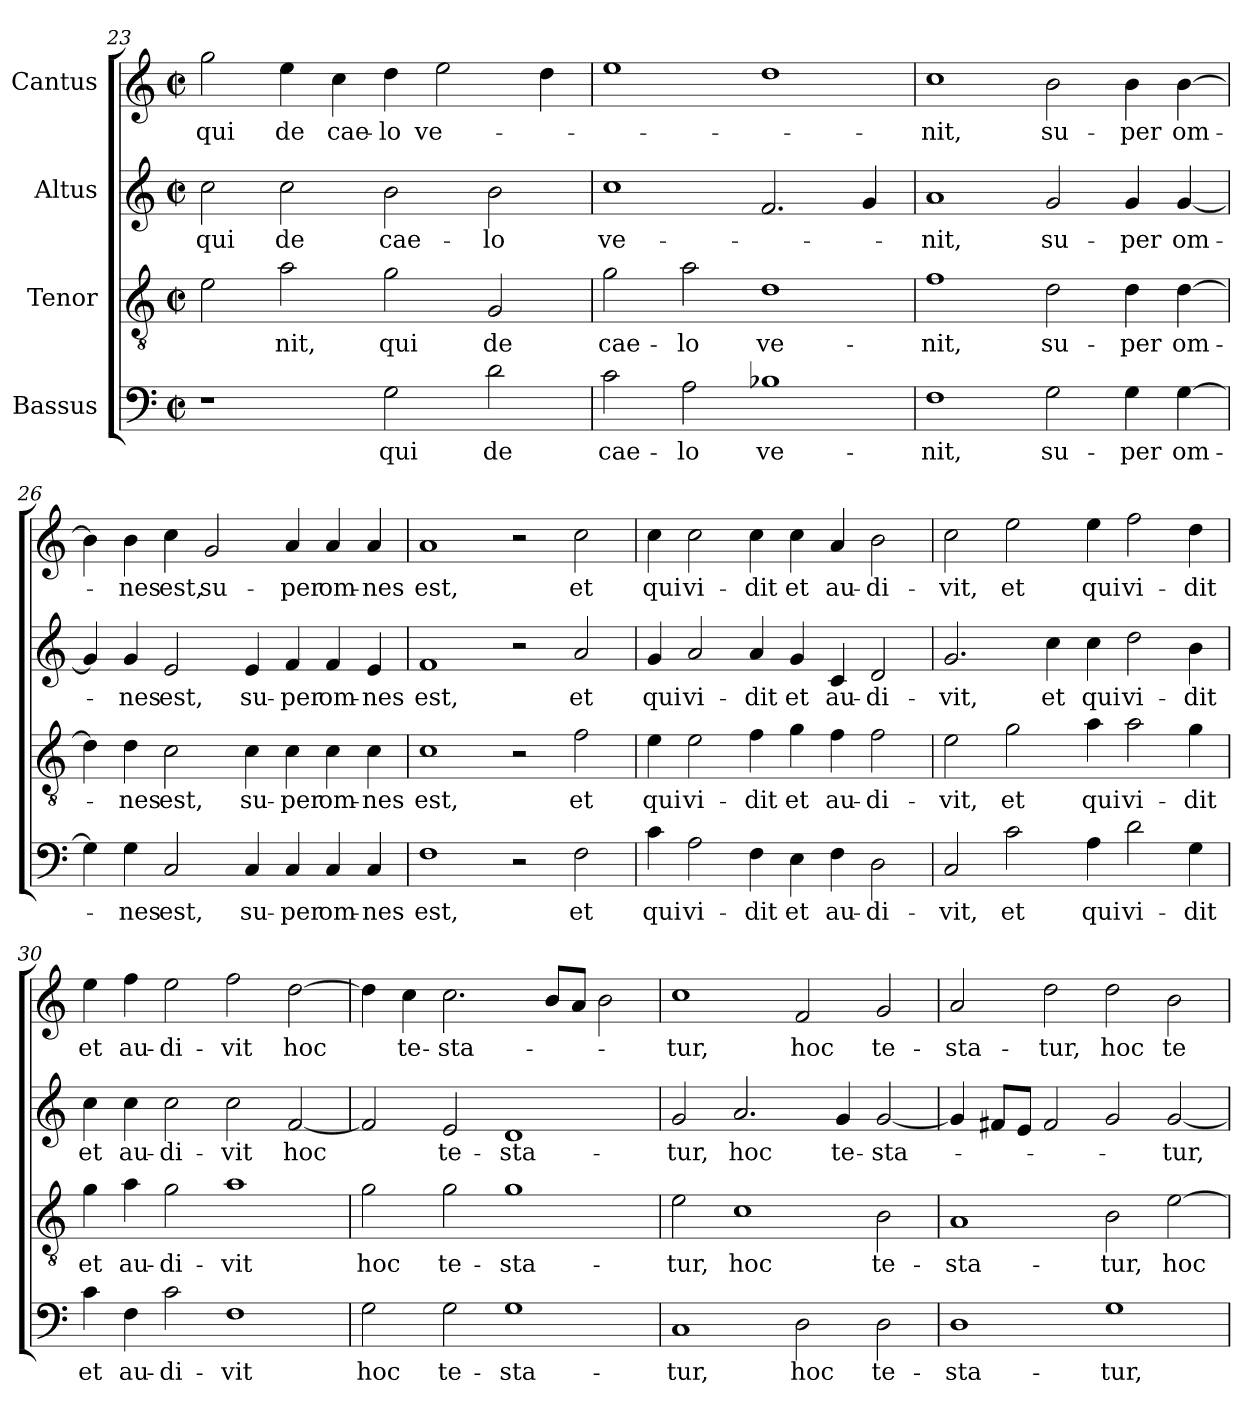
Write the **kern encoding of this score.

**kern	**text	**kern	**text	**kern	**text	**kern	**text
*part4	*part4	*part3	*part3	*part2	*part2	*part1	*part1
*staff4	*staff4	*staff3	*staff3	*staff2	*staff2	*staff1	*staff1
*I"Bassus	*	*I"Tenor	*	*I"Altus	*	*I"Cantus	*
*clefF4	*	*clefGv2	*	*clefG2	*	*clefG2	*
*k[]	*	*k[]	*	*k[]	*	*k[]	*
*M4/2	*	*M4/2	*	*M4/2	*	*M4/2	*
*met(c|)	*	*met(c|)	*	*met(c|)	*	*met(c|)	*
=23	=23	=23	=23	=23	=23	=23	=23
!	!	!	!	!	!LO:LY:b	!	!LO:LY:b
1r	.	2e\	.	2cc\	qui	2gg\	qui
!	!	!	!LO:LY:b	!	!LO:LY:b	!	!LO:LY:b
.	.	2a\	-nit,	2cc\	de	4ee\	de
!	!	!	!	!	!	!	!LO:LY:b
.	.	.	.	.	.	4cc\	cae-
!	!LO:LY:b	!	!LO:LY:b	!	!LO:LY:b	!	!LO:LY:b
2G\	qui	2g\	qui	2b\	cae-	4dd\	-lo
!	!	!	!	!	!	!	!LO:LY:b
.	.	.	.	.	.	2ee\	ve-
!	!LO:LY:b	!	!LO:LY:b	!	!LO:LY:b	!	!
2d\	de	2G/	de	2b\	-lo	.	.
.	.	.	.	.	.	4dd\	.
=24	=24	=24	=24	=24	=24	=24	=24
!	!LO:LY:b	!	!LO:LY:b	!	!LO:LY:b	!	!
2c\	cae-	2g\	cae-	1cc	ve-	1ee	.
!	!LO:LY:b	!	!LO:LY:b	!	!	!	!
2A\	-lo	2a\	-lo	.	.	.	.
!	!LO:LY:b	!	!LO:LY:b	!	!	!	!
1B-X	ve-	1d	ve-	2.f/	.	1dd	.
.	.	.	.	4g/	.	.	.
=25	=25	=25	=25	=25	=25	=25	=25
!	!LO:LY:b	!	!LO:LY:b	!	!LO:LY:b	!	!LO:LY:b
1F	-nit,	1f	-nit,	1a	-nit,	1cc	-nit,
!	!LO:LY:b	!	!LO:LY:b	!	!LO:LY:b	!	!LO:LY:b
2G\	su-	2d\	su-	2g/	su-	2b\	su-
!	!LO:LY:b	!	!LO:LY:b	!	!LO:LY:b	!	!LO:LY:b
4G\	-per	4d\	-per	4g/	-per	4b\	-per
!	!LO:LY:b	!	!LO:LY:b	!	!LO:LY:b	!	!LO:LY:b
[4G\	om-	[4d\	om-	[4g/	om-	[4b\	om-
!!LO:LB:g=z
=26	=26	=26	=26	=26	=26	=26	=26
4G\]	.	4d\]	.	4g/]	.	4b\]	.
!	!LO:LY:b	!	!LO:LY:b	!	!LO:LY:b	!	!LO:LY:b
4G\	-nes	4d\	-nes	4g/	-nes	4b\	-nes
!	!LO:LY:b	!	!LO:LY:b	!	!LO:LY:b	!	!LO:LY:b
2C/	est,	2c\	est,	2e/	est,	4cc\	est,
!	!	!	!	!	!	!	!LO:LY:b
.	.	.	.	.	.	2g/	su-
!	!LO:LY:b	!	!LO:LY:b	!	!LO:LY:b	!	!
4C/	su-	4c\	su-	4e/	su-	.	.
!	!LO:LY:b	!	!LO:LY:b	!	!LO:LY:b	!	!LO:LY:b
4C/	-per	4c\	-per	4f/	-per	4a/	-per
!	!LO:LY:b	!	!LO:LY:b	!	!LO:LY:b	!	!LO:LY:b
4C/	om-	4c\	om-	4f/	om-	4a/	om-
!	!LO:LY:b	!	!LO:LY:b	!	!LO:LY:b	!	!LO:LY:b
4C/	-nes	4c\	-nes	4e/	-nes	4a/	-nes
=27	=27	=27	=27	=27	=27	=27	=27
!	!LO:LY:b	!	!LO:LY:b	!	!LO:LY:b	!	!LO:LY:b
1F	est,	1c	est,	1f	est,	1a	est,
2r	.	2r	.	2r	.	2r	.
!	!LO:LY:b	!	!LO:LY:b	!	!LO:LY:b	!	!LO:LY:b
2F\	et	2f\	et	2a/	et	2cc\	et
=28	=28	=28	=28	=28	=28	=28	=28
!	!LO:LY:b	!	!LO:LY:b	!	!LO:LY:b	!	!LO:LY:b
4c\	qui	4e\	qui	4g/	qui	4cc\	qui
!	!LO:LY:b	!	!LO:LY:b	!	!LO:LY:b	!	!LO:LY:b
2A\	vi-	2e\	vi-	2a/	vi-	2cc\	vi-
!	!LO:LY:b	!	!LO:LY:b	!	!LO:LY:b	!	!LO:LY:b
4F\	-dit	4f\	-dit	4a/	-dit	4cc\	-dit
!	!LO:LY:b	!	!LO:LY:b	!	!LO:LY:b	!	!LO:LY:b
4E\	et	4g\	et	4g/	et	4cc\	et
!	!LO:LY:b	!	!LO:LY:b	!	!LO:LY:b	!	!LO:LY:b
4F\	au-	4f\	au-	4c/	au-	4a/	au-
!	!LO:LY:b	!	!LO:LY:b	!	!LO:LY:b	!	!LO:LY:b
2D\	-di-	2f\	-di-	2d/	-di-	2b\	-di-
=29	=29	=29	=29	=29	=29	=29	=29
!	!LO:LY:b	!	!LO:LY:b	!	!LO:LY:b	!	!LO:LY:b
2C/	-vit,	2e\	-vit,	2.g/	-vit,	2cc\	-vit,
!	!LO:LY:b	!	!LO:LY:b	!	!	!	!LO:LY:b
2c\	et	2g\	et	.	.	2ee\	et
!	!	!	!	!	!LO:LY:b	!	!
.	.	.	.	4cc\	et	.	.
!	!LO:LY:b	!	!LO:LY:b	!	!LO:LY:b	!	!LO:LY:b
4A\	qui	4a\	qui	4cc\	qui	4ee\	qui
!	!LO:LY:b	!	!LO:LY:b	!	!LO:LY:b	!	!LO:LY:b
2d\	vi-	2a\	vi-	2dd\	vi-	2ff\	vi-
!	!LO:LY:b	!	!LO:LY:b	!	!LO:LY:b	!	!LO:LY:b
4G\	-dit	4g\	-dit	4b\	-dit	4dd\	-dit
!!LO:PB:g=z
=30	=30	=30	=30	=30	=30	=30	=30
!	!LO:LY:b	!	!LO:LY:b	!	!LO:LY:b	!	!LO:LY:b
4c\	et	4g\	et	4cc\	et	4ee\	et
!	!LO:LY:b	!	!LO:LY:b	!	!LO:LY:b	!	!LO:LY:b
4F\	au-	4a\	au-	4cc\	au-	4ff\	au-
!	!LO:LY:b	!	!LO:LY:b	!	!LO:LY:b	!	!LO:LY:b
2c\	-di-	2g\	-di-	2cc\	-di-	2ee\	-di-
!	!LO:LY:b	!	!LO:LY:b	!	!LO:LY:b	!	!LO:LY:b
1F	-vit	1a	-vit	2cc\	-vit	2ff\	-vit
!	!	!	!	!	!LO:LY:b	!	!LO:LY:b
.	.	.	.	[2f/	hoc	[2dd\	hoc
=31	=31	=31	=31	=31	=31	=31	=31
!	!LO:LY:b	!	!LO:LY:b	!	!	!	!
2G\	hoc	2g\	hoc	2f/]	.	4dd\]	.
!	!	!	!	!	!	!	!LO:LY:b
.	.	.	.	.	.	4cc\	te-
!	!LO:LY:b	!	!LO:LY:b	!	!LO:LY:b	!	!LO:LY:b
2G\	te-	2g\	te-	2e/	te-	2.cc\	-sta-
!	!LO:LY:b	!	!LO:LY:b	!	!LO:LY:b	!	!
1G	-sta-	1g	-sta-	1d	-sta-	.	.
.	.	.	.	.	.	8b/L	.
.	.	.	.	.	.	8a/J	.
.	.	.	.	.	.	2b\	.
=32	=32	=32	=32	=32	=32	=32	=32
!	!LO:LY:b	!	!LO:LY:b	!	!LO:LY:b	!	!LO:LY:b
1C	-tur,	2e\	-tur,	2g/	-tur,	1cc	-tur,
!	!	!	!LO:LY:b	!	!LO:LY:b	!	!
.	.	1c	hoc	2.a/	hoc	.	.
!	!LO:LY:b	!	!	!	!	!	!LO:LY:b
2D\	hoc	.	.	.	.	2f/	hoc
!	!	!	!	!	!LO:LY:b	!	!
.	.	.	.	4g/	te-	.	.
!	!LO:LY:b	!	!LO:LY:b	!	!LO:LY:b	!	!LO:LY:b
2D\	te-	2B\	te-	[2g/	-sta-	2g/	te-
=33	=33	=33	=33	=33	=33	=33	=33
!	!LO:LY:b	!	!LO:LY:b	!	!	!	!LO:LY:b
1D	-sta-	1A	-sta-	4g/]	.	2a/	-sta-
.	.	.	.	8f#X/L	.	.	.
.	.	.	.	8e/J	.	.	.
!	!	!	!	!	!	!	!LO:LY:b
.	.	.	.	2f#/	.	2dd\	-tur,
!	!LO:LY:b	!	!LO:LY:b	!	!	!	!LO:LY:b
1G	-tur,	2B\	-tur,	2g/	.	2dd\	hoc
!	!	!	!LO:LY:b	!	!LO:LY:b	!	!LO:LY:b
.	.	[2e\	hoc	[2g/	-tur,	2b\	te-
=	=	=	=	=	=	=	=
*-	*-	*-	*-	*-	*-	*-	*-
